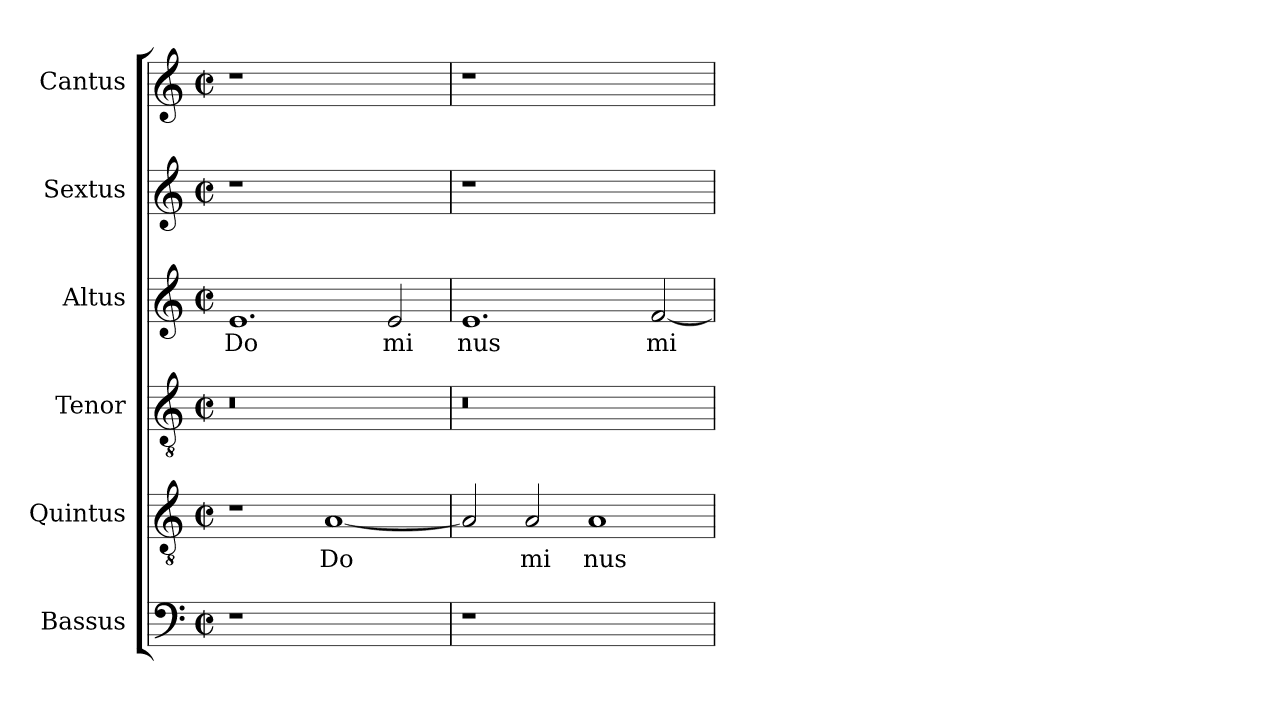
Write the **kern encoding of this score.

**kern	**kern	**text	**kern	**kern	**text	**kern	**kern
*part6	*part5	*part5	*part4	*part3	*part3	*part2	*part1
*staff6	*staff5	*staff5	*staff4	*staff3	*staff3	*staff2	*staff1
*I"Bassus	*I"Quintus	*	*I"Tenor	*I"Altus	*	*I"Sextus	*I"Cantus
!!LO:PB:g=z
*stria5	*stria5	*	*stria5	*stria5	*	*stria5	*stria5
*clefF4	*clefGv2	*	*clefGv2	*clefG2	*	*clefG2	*clefG2
*k[]	*k[]	*	*k[]	*k[]	*	*k[]	*k[]
*C:	*C:	*	*C:	*C:	*	*C:	*C:
*M2/2	*M2/2	*	*M2/2	*M2/2	*	*M2/2	*M2/2
*met(c|)	*met(c|)	*	*met(c|)	*met(c|)	*	*met(c|)	*met(c|)
=1	=1	=1	=1	=1	=1	=1	=1
!	!	!	!	!	!LO:LY:b:cj	!	!
1r	1r	.	0r	1.e	Do	1r	1r
!	!	!LO:LY:b:cj	!	!	!	!	!
1ryy	[<1A	Do	.	.	.	1ryy	1ryy
!	!	!	!	!	!LO:LY:b:cj	!	!
.	.	.	.	2e/	mi	.	.
=2	=2	=2	=2	=2	=2	=2	=2
!	!	!LO:LY:b:cj	!	!	!LO:LY:b:cj	!	!
1r	2A/]	.	0r	1.e	nus	1r	1r
!	!	!LO:LY:b:cj	!	!	!	!	!
.	2A/	mi	.	.	.	.	.
!	!	!LO:LY:b:cj	!	!	!	!	!
1ryy	1A	nus	.	.	.	1ryy	1ryy
!	!	!	!	!	!LO:LY:b:cj	!	!
.	.	.	.	[<2f/	mi	.	.
=	=	=	=	=	=	=	=
*-	*-	*-	*-	*-	*-	*-	*-
